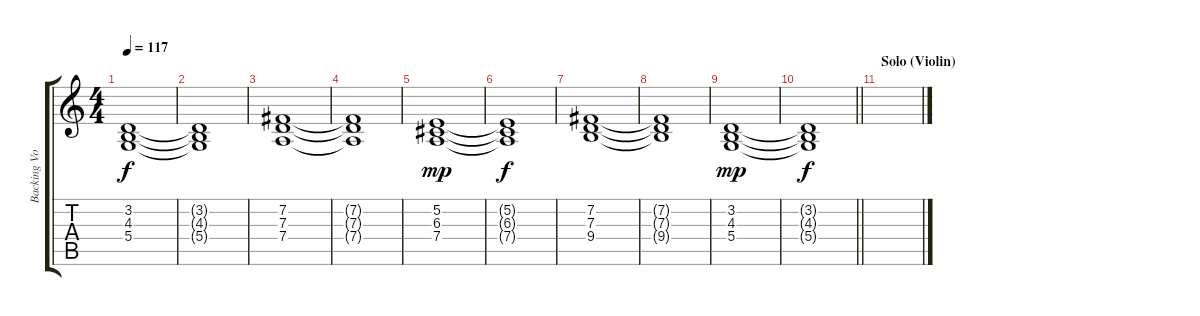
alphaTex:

\track ("Backing Vocals" "Backing Vo") {instrument choiraahs}
\staff {score tabs}
\tuning (E4 B3 G3 D3 A2 E2) {hide}
\ts (4 4)
\tempo 117
\clef g2
\ks c
(3.2 4.3 5.4).1{dy f} |
(3.2{t} 4.3{t} 5.4{t}).1 |
(7.2 7.3 7.4).1 |
(7.2{t} 7.3{t} 7.4{t}).1 |
(5.2 6.3 7.4).1{dy mp} |
(5.2{t} 6.3{t} 7.4{t}).1{dy f} |
(7.2 7.3 9.4).1 |
(7.2{t} 7.3{t} 9.4{t}).1 |
(3.2 4.3 5.4).1{dy mp} |
\barLineRight lightlight
(3.2{t} 4.3{t} 5.4{t}).1{dy f} |
\section ("" "Solo (Violin)")
